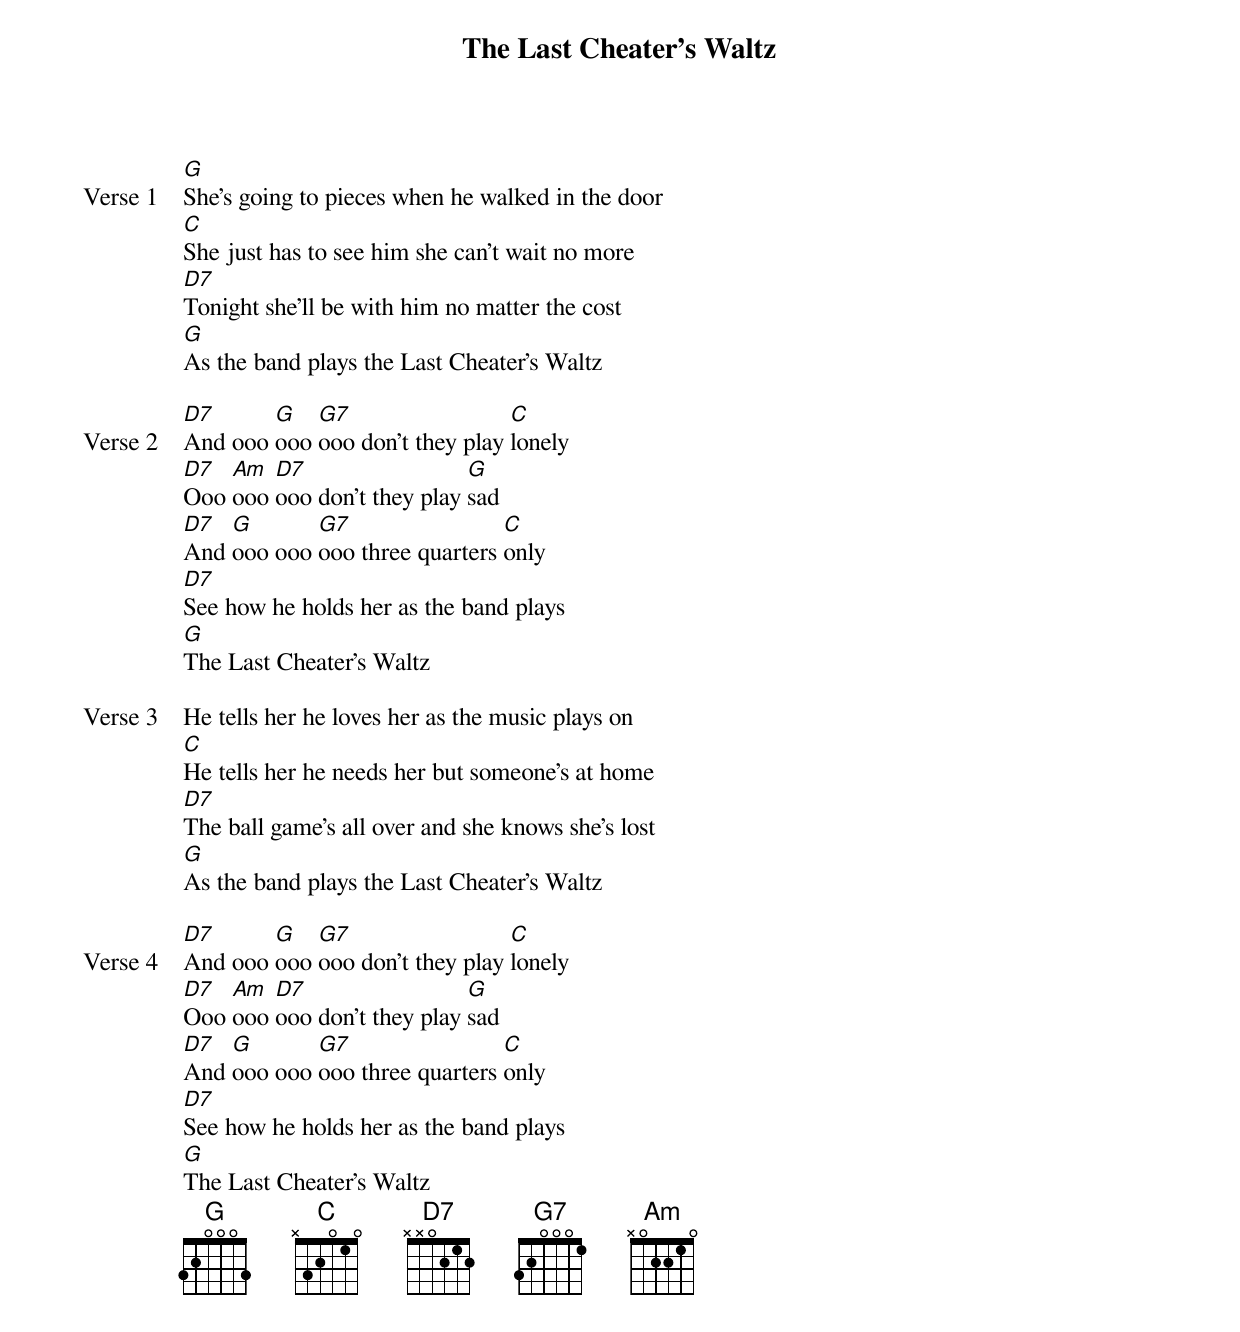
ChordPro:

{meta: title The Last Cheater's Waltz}
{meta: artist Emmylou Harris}
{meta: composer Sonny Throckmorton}

{start_of_verse: Verse 1}
[G]She's going to pieces when he walked in the door
[C]She just has to see him she can't wait no more
[D7]Tonight she'll be with him no matter the cost
[G]As the band plays the Last Cheater's Waltz
{end_of_verse}

{start_of_verse: Verse 2}
[D7]And ooo [G]ooo [G7]ooo don't they play [C]lonely
[D7]Ooo [Am]ooo [D7]ooo don't they play [G]sad
[D7]And [G]ooo ooo [G7]ooo three quarters [C]only
[D7]See how he holds her as the band plays
[G]The Last Cheater's Waltz
{end_of_verse}

{start_of_verse: Verse 3}
He tells her he loves her as the music plays on
[C]He tells her he needs her but someone's at home
[D7]The ball game's all over and she knows she's lost
[G]As the band plays the Last Cheater's Waltz
{end_of_verse}

{start_of_verse: Verse 4}
[D7]And ooo [G]ooo [G7]ooo don't they play [C]lonely
[D7]Ooo [Am]ooo [D7]ooo don't they play [G]sad
[D7]And [G]ooo ooo [G7]ooo three quarters [C]only
[D7]See how he holds her as the band plays
[G]The Last Cheater's Waltz
{end_of_verse}
